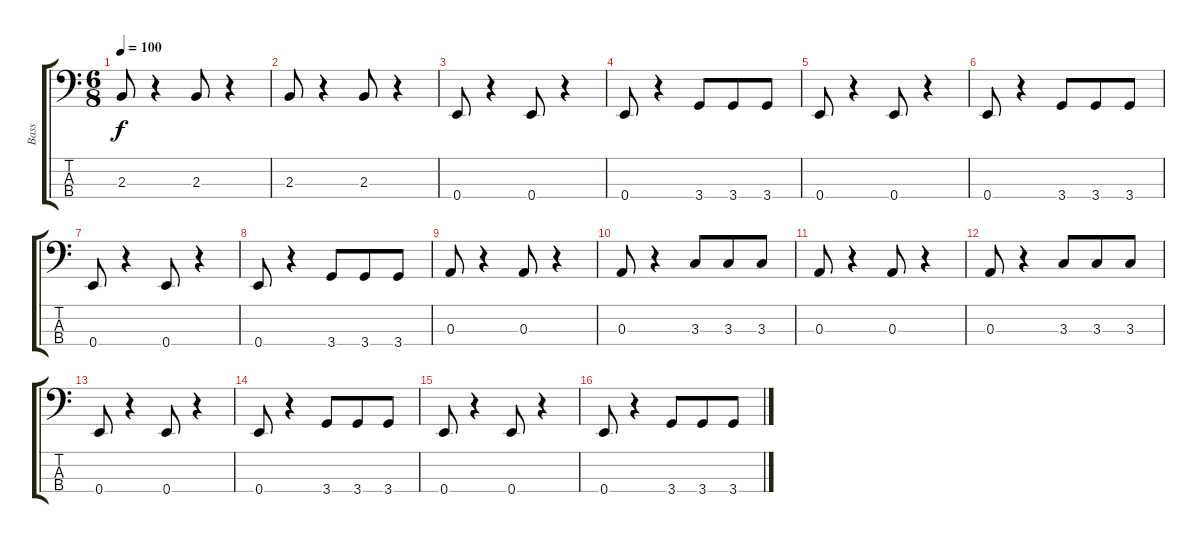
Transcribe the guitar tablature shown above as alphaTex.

\track ("Bass" "Bass") {instrument electricbassfinger}
\staff {score tabs}
\tuning (G2 D2 A1 E1) {hide}
\ts (6 8)
\tempo 100
\clef f4
\ks c
2.3.8{dy f} r.4 2.3.8 r.4 |
2.3.8 r.4 2.3.8 r.4 |
0.4.8 r.4 0.4.8 r.4 |
0.4.8 r.4 3.4.8 3.4.8 3.4.8 |
0.4.8 r.4 0.4.8 r.4 |
0.4.8 r.4 3.4.8 3.4.8 3.4.8 |
0.4.8 r.4 0.4.8 r.4 |
0.4.8 r.4 3.4.8 3.4.8 3.4.8 |
0.3.8 r.4 0.3.8 r.4 |
0.3.8 r.4 3.3.8 3.3.8 3.3.8 |
0.3.8 r.4 0.3.8 r.4 |
0.3.8 r.4 3.3.8 3.3.8 3.3.8 |
0.4.8 r.4 0.4.8 r.4 |
0.4.8 r.4 3.4.8 3.4.8 3.4.8 |
0.4.8 r.4 0.4.8 r.4 |
0.4.8 r.4 3.4.8 3.4.8 3.4.8
